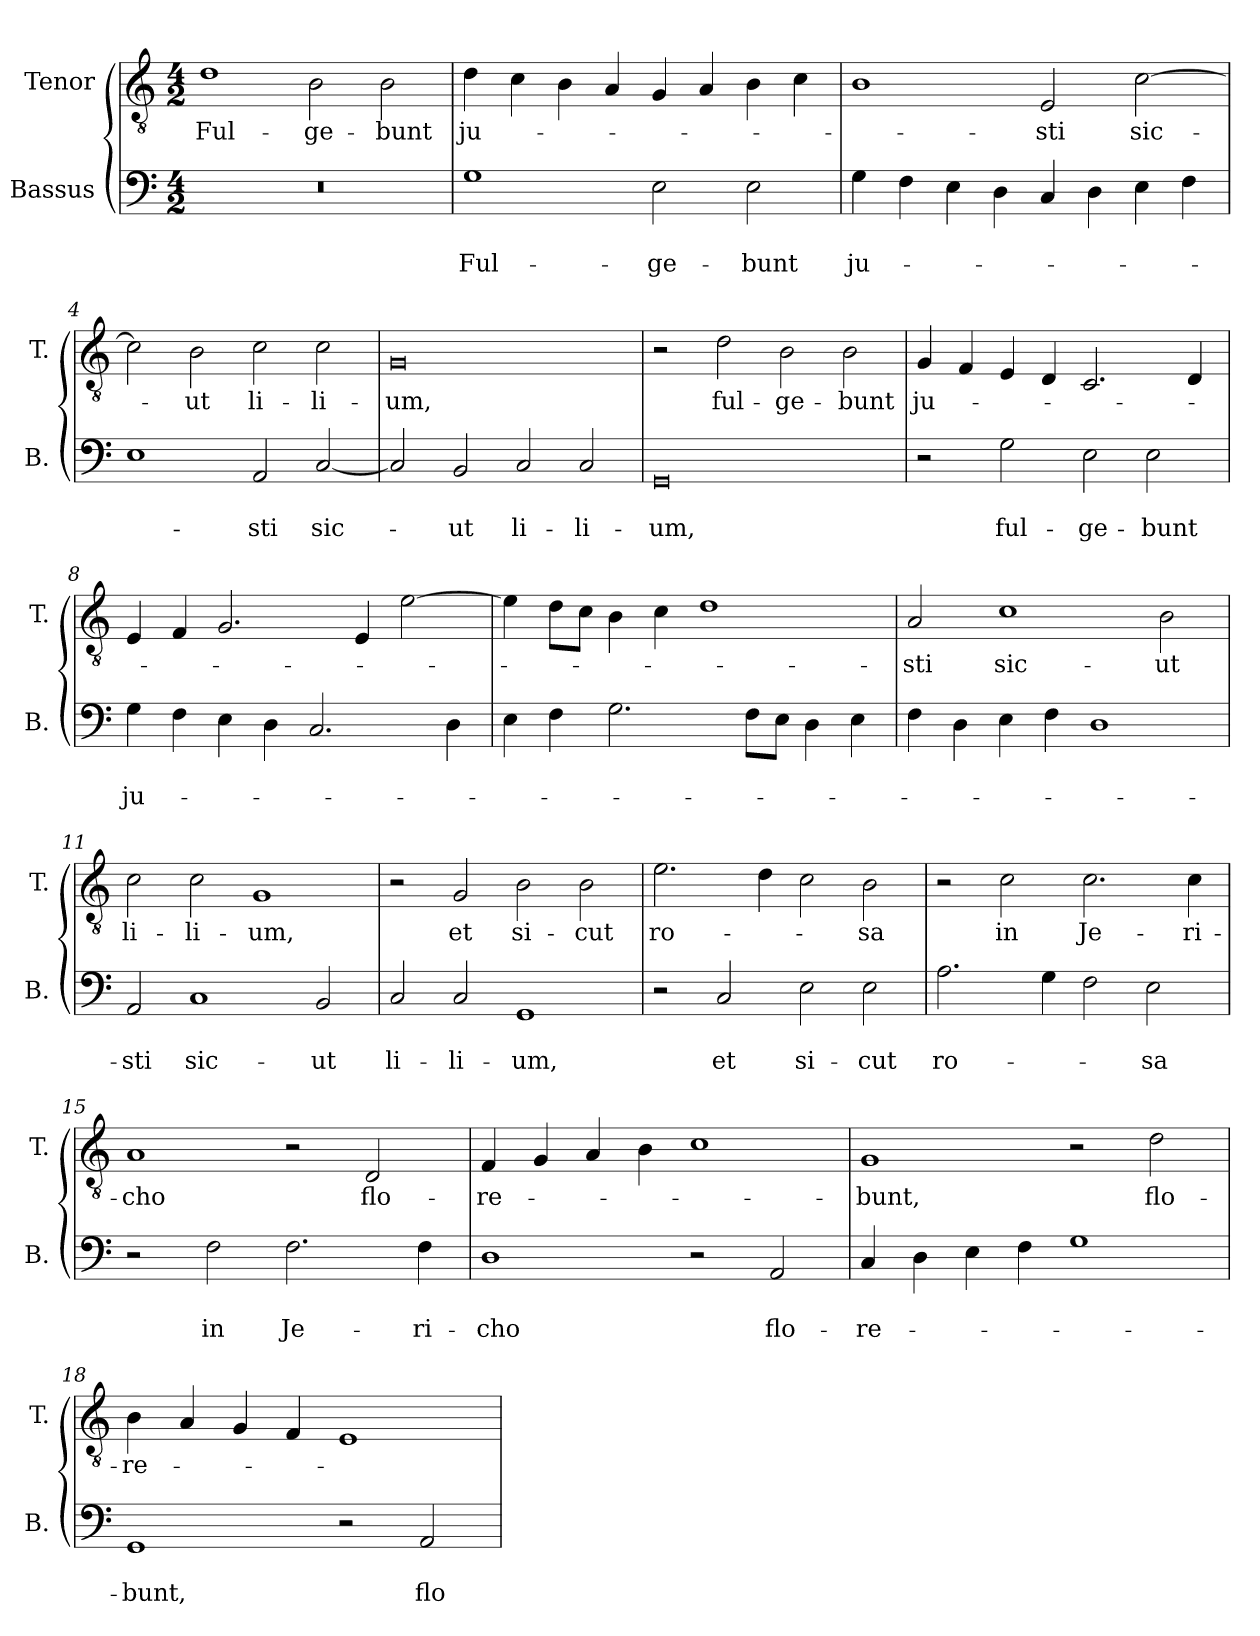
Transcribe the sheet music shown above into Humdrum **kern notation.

**kern	**text	**text	**kern	**text
*part2	*part2	*part2	*part1	*part1
*staff2	*staff2	*staff2	*staff1	*staff1
*I"Bassus	*	*	*I"Tenor	*
*I'B.	*	*	*I'T.	*
*clefF4	*	*	*clefGv2	*
*k[]	*	*	*k[]	*
*C:	*	*	*C:	*
*M4/2	*	*	*M4/2	*
=1	=1	=1	=1	=1
!	!	!	!	!LO:LY:b
0r	.	.	1d	Ful-
!	!	!	!	!LO:LY:b
.	.	.	2B\	-ge-
!	!	!	!	!LO:LY:b
.	.	.	2B\	-bunt
=2	=2	=2	=2	=2
!	!	!LO:LY:b	!	!LO:LY:b
1G	.	Ful-	4d\	ju-
.	.	.	4c\	.
.	.	.	4B\	.
.	.	.	4A/	.
!	!	!LO:LY:b	!	!
2E\	.	-ge-	4G/	.
.	.	.	4A/	.
!	!	!LO:LY:b	!	!
2E\	.	-bunt	4B\	.
.	.	.	4c\	.
=3	=3	=3	=3	=3
!	!	!LO:LY:b	!	!
4G\	.	ju-	1B	.
4F\	.	.	.	.
4E\	.	.	.	.
4D\	.	.	.	.
!	!	!	!	!LO:LY:b
4C/	.	.	2E/	-sti
4D\	.	.	.	.
!	!	!	!	!LO:LY:b
4E\	.	.	[2c\	sic-
4F\	.	.	.	.
=4	=4	=4	=4	=4
1E	.	.	2c\]	.
!	!	!	!	!LO:LY:b
.	.	.	2B\	-ut
!	!	!LO:LY:b	!	!LO:LY:b
2AA/	.	-sti	2c\	li-
!	!	!LO:LY:b	!	!LO:LY:b
[2C/	.	sic-	2c\	-li-
=5	=5	=5	=5	=5
!	!	!	!	!LO:LY:b
2C/]	.	.	0G	-um,
!	!	!LO:LY:b	!	!
2BB/	.	-ut	.	.
!	!	!LO:LY:b	!	!
2C/	.	li-	.	.
!	!	!LO:LY:b	!	!
2C/	.	-li-	.	.
=6	=6	=6	=6	=6
!	!	!LO:LY:b	!	!
0GG	.	-um,	2r	.
!	!	!	!	!LO:LY:b
.	.	.	2d\	ful-
!	!	!	!	!LO:LY:b
.	.	.	2B\	-ge-
!	!	!	!	!LO:LY:b
.	.	.	2B\	-bunt
!!LO:LB:g=z
=7	=7	=7	=7	=7
!	!	!	!	!LO:LY:b
2r	.	.	4G/	ju-
.	.	.	4F/	.
!	!	!LO:LY:b	!	!
2G\	.	ful-	4E/	.
.	.	.	4D/	.
!	!	!LO:LY:b	!	!
2E\	.	-ge-	2.C/	.
!	!	!LO:LY:b	!	!
2E\	.	-bunt	.	.
.	.	.	4D/	.
=8	=8	=8	=8	=8
!	!	!LO:LY:b	!	!
4G\	.	ju-	4E/	.
4F\	.	.	4F/	.
4E\	.	.	2.G/	.
4D\	.	.	.	.
2.C/	.	.	.	.
.	.	.	4E/	.
.	.	.	[2e\	.
4D\	.	.	.	.
=9	=9	=9	=9	=9
4E\	.	.	4e\]	.
4F\	.	.	8d\L	.
.	.	.	8c\J	.
2.G\	.	.	4B\	.
.	.	.	4c\	.
.	.	.	1d	.
8F\L	.	.	.	.
8E\J	.	.	.	.
4D\	.	.	.	.
4E\	.	.	.	.
=10	=10	=10	=10	=10
!	!	!	!	!LO:LY:b
4F\	.	.	2A/	-sti
4D\	.	.	.	.
!	!	!	!	!LO:LY:b
4E\	.	.	1c	sic-
4F\	.	.	.	.
1D	.	.	.	.
!	!	!	!	!LO:LY:b
.	.	.	2B\	-ut
=11	=11	=11	=11	=11
!	!	!LO:LY:b	!	!LO:LY:b
2AA/	.	-sti	2c\	li-
!	!	!LO:LY:b	!	!LO:LY:b
1C	.	sic-	2c\	-li-
!	!	!	!	!LO:LY:b
.	.	.	1G	-um,
!	!	!LO:LY:b	!	!
2BB/	.	-ut	.	.
=12	=12	=12	=12	=12
!	!	!LO:LY:b	!	!
2C/	.	li-	2r	.
!	!	!LO:LY:b	!	!LO:LY:b
2C/	.	-li-	2G/	et
!	!	!LO:LY:b	!	!LO:LY:b
1GG	.	-um,	2B\	si-
!	!	!	!	!LO:LY:b
.	.	.	2B\	-cut
!!LO:LB:g=z
=13	=13	=13	=13	=13
!	!	!	!	!LO:LY:b
2r	.	.	2.e\	ro-
!	!	!LO:LY:b	!	!
2C/	.	et	.	.
.	.	.	4d\	.
!	!	!LO:LY:b	!	!
2E\	.	si-	2c\	.
!	!	!LO:LY:b	!	!LO:LY:b
2E\	.	-cut	2B\	-sa
=14	=14	=14	=14	=14
!	!	!LO:LY:b	!	!
2.A\	.	ro-	2r	.
!	!	!	!	!LO:LY:b
.	.	.	2c\	in
4G\	.	.	.	.
!	!	!	!	!LO:LY:b
2F\	.	.	2.c\	Je-
!	!	!LO:LY:b	!	!
2E\	.	-sa	.	.
!	!	!	!	!LO:LY:b
.	.	.	4c\	-ri-
=15	=15	=15	=15	=15
!	!	!	!	!LO:LY:b
2r	.	.	1A	-cho
!	!	!LO:LY:b	!	!
2F\	.	in	.	.
!	!	!LO:LY:b	!	!
2.F\	.	Je-	2r	.
!	!	!	!	!LO:LY:b
.	.	.	2D/	flo-
!	!	!LO:LY:b	!	!
4F\	.	-ri-	.	.
=16	=16	=16	=16	=16
!	!	!LO:LY:b	!	!LO:LY:b
1D	.	-cho	4F/	-re-
.	.	.	4G/	.
.	.	.	4A/	.
.	.	.	4B\	.
2r	.	.	1c	.
!	!	!LO:LY:b	!	!
2AA/	.	flo-	.	.
=17	=17	=17	=17	=17
!	!	!LO:LY:b	!	!LO:LY:b
4C/	.	-re-	1G	-bunt,
4D\	.	.	.	.
4E\	.	.	.	.
4F\	.	.	.	.
1G	.	.	2r	.
!	!	!	!	!LO:LY:b
.	.	.	2d\	flo-
=18	=18	=18	=18	=18
!	!	!LO:LY:b	!	!LO:LY:b
1GG	.	-bunt,	4B\	-re-
.	.	.	4A/	.
.	.	.	4G/	.
.	.	.	4F/	.
2r	.	.	1E	.
!	!	!LO:LY:b	!	!
2AA/	.	flo-	.	.
=	=	=	=	=
*-	*-	*-	*-	*-
